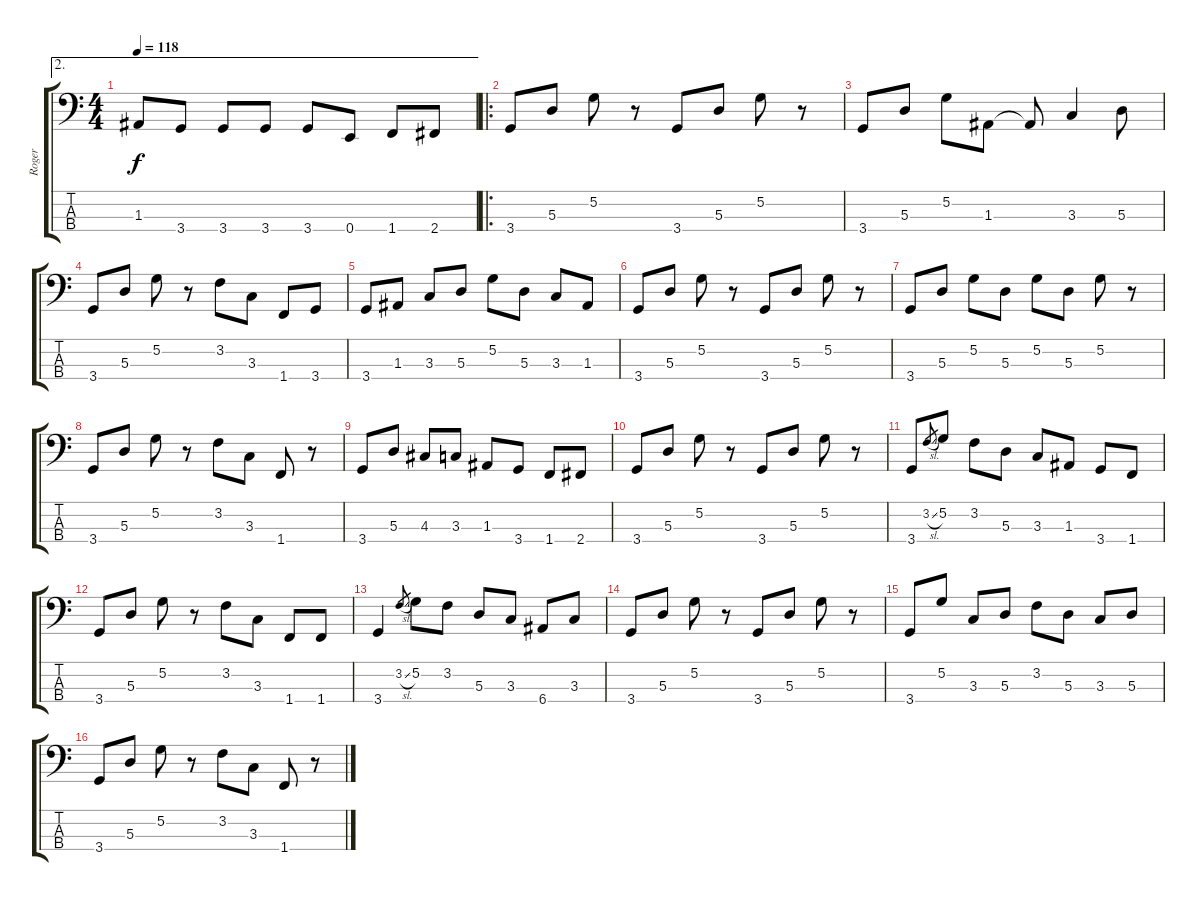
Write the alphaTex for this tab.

\track ("Roger" "Roger") {instrument electricbasspick}
\staff {score tabs}
\tuning (G2 D2 A1 E1) {hide}
\ae 2
\ts (4 4)
\tempo 118
\clef f4
\ks c
1.3.8{dy f} 3.4.8 3.4.8 3.4.8 3.4.8 0.4.8 1.4.8 2.4.8 |
\ro
3.4.8 5.3.8 5.2.8 r.8 3.4.8 5.3.8 5.2.8 r.8 |
3.4.8 5.3.8 5.2.8 1.3.8 1.3{t}.8 3.3.4 5.3.8 |
3.4.8 5.3.8 5.2.8 r.8 3.2.8 3.3.8 1.4.8 3.4.8 |
3.4.8 1.3.8 3.3.8 5.3.8 5.2.8 5.3.8 3.3.8 1.3.8 |
3.4.8 5.3.8 5.2.8 r.8 3.4.8 5.3.8 5.2.8 r.8 |
3.4.8 5.3.8 5.2.8 5.3.8 5.2.8 5.3.8 5.2.8 r.8 |
3.4.8 5.3.8 5.2.8 r.8 3.2.8 3.3.8 1.4.8 r.8 |
3.4.8 5.3.8 4.3.8 3.3.8 1.3.8 3.4.8 1.4.8 2.4.8 |
3.4.8 5.3.8 5.2.8 r.8 3.4.8 5.3.8 5.2.8 r.8 |
3.4.8 3.2{sl}.8{gr} 5.2.8 3.2.8 5.3.8 3.3.8 1.3.8 3.4.8 1.4.8 |
3.4.8 5.3.8 5.2.8 r.8 3.2.8 3.3.8 1.4.8 1.4.8 |
3.4.4 3.2{sl}.8{gr} 5.2.8 3.2.8 5.3.8 3.3.8 6.4.8 3.3.8 |
3.4.8 5.3.8 5.2.8 r.8 3.4.8 5.3.8 5.2.8 r.8 |
3.4.8 5.2.8 3.3.8 5.3.8 3.2.8 5.3.8 3.3.8 5.3.8 |
3.4.8 5.3.8 5.2.8 r.8 3.2.8 3.3.8 1.4.8 r.8
